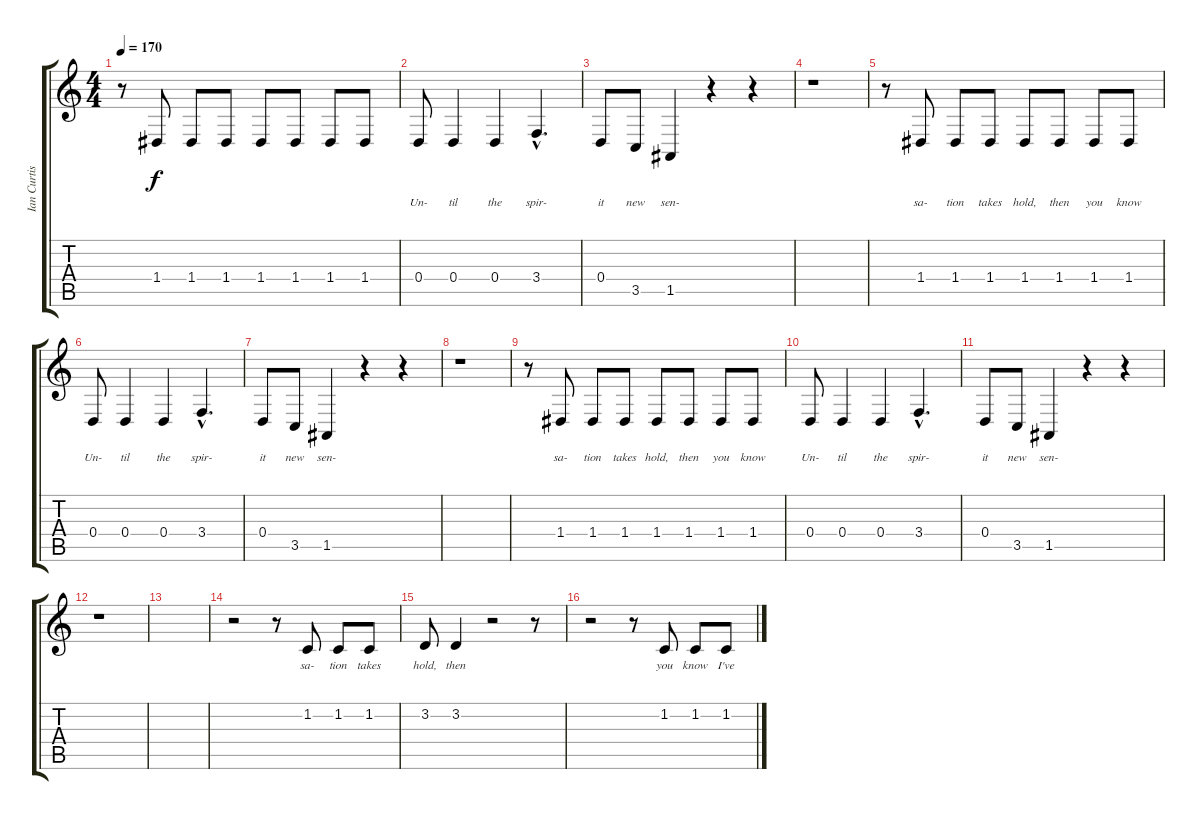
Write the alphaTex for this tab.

\track ("Ian Curtis (Vocals)" "Ian Curtis") {instrument tenorsax}
\staff {score tabs}
\tuning (E4 B3 G3 D3 A2 E2) {hide}
\ts (4 4)
\tempo 170
\clef g2
\ks c
r.8{dy f} 1.4.8 1.4.8 1.4.8 1.4.8 1.4.8 1.4.8 1.4.8 |
0.4.8{lyrics (0 "") lyrics (1 "Un-") lyrics (2 "") lyrics (3 "") lyrics (4 "")} 0.4.4{lyrics (0 "") lyrics (1 "til") lyrics (2 "") lyrics (3 "") lyrics (4 "")} 0.4.4{lyrics (0 "") lyrics (1 "the") lyrics (2 "") lyrics (3 "") lyrics (4 "")} 3.4{hac}.4{d lyrics (0 "") lyrics (1 "spir-") lyrics (2 "") lyrics (3 "") lyrics (4 "")} |
0.4.8{lyrics (0 "") lyrics (1 "it") lyrics (2 "") lyrics (3 "") lyrics (4 "")} 3.5.8{lyrics (0 "") lyrics (1 "new") lyrics (2 "") lyrics (3 "") lyrics (4 "")} 1.5.4{lyrics (0 "") lyrics (1 "sen-") lyrics (2 "") lyrics (3 "") lyrics (4 "")} r.4 r.4 |
r.1 |
r.8 1.4.8{lyrics (0 "") lyrics (1 "sa-") lyrics (2 "") lyrics (3 "") lyrics (4 "")} 1.4.8{lyrics (0 "") lyrics (1 "tion") lyrics (2 "") lyrics (3 "") lyrics (4 "")} 1.4.8{lyrics (0 "") lyrics (1 "takes") lyrics (2 "") lyrics (3 "") lyrics (4 "")} 1.4.8{lyrics (0 "") lyrics (1 "hold,") lyrics (2 "") lyrics (3 "") lyrics (4 "")} 1.4.8{lyrics (0 "") lyrics (1 "then") lyrics (2 "") lyrics (3 "") lyrics (4 "")} 1.4.8{lyrics (0 "") lyrics (1 "you") lyrics (2 "") lyrics (3 "") lyrics (4 "")} 1.4.8{lyrics (0 "") lyrics (1 "know") lyrics (2 "") lyrics (3 "") lyrics (4 "")} |
0.4.8{lyrics (0 "") lyrics (1 "Un-") lyrics (2 "") lyrics (3 "") lyrics (4 "")} 0.4.4{lyrics (0 "") lyrics (1 "til") lyrics (2 "") lyrics (3 "") lyrics (4 "")} 0.4.4{lyrics (0 "") lyrics (1 "the") lyrics (2 "") lyrics (3 "") lyrics (4 "")} 3.4{hac}.4{d lyrics (0 "") lyrics (1 "spir-") lyrics (2 "") lyrics (3 "") lyrics (4 "")} |
0.4.8{lyrics (0 "") lyrics (1 "it") lyrics (2 "") lyrics (3 "") lyrics (4 "")} 3.5.8{lyrics (0 "") lyrics (1 "new") lyrics (2 "") lyrics (3 "") lyrics (4 "")} 1.5.4{lyrics (0 "") lyrics (1 "sen-") lyrics (2 "") lyrics (3 "") lyrics (4 "")} r.4 r.4 |
r.1 |
r.8 1.4.8{lyrics (0 "") lyrics (1 "sa-") lyrics (2 "") lyrics (3 "") lyrics (4 "")} 1.4.8{lyrics (0 "") lyrics (1 "tion") lyrics (2 "") lyrics (3 "") lyrics (4 "")} 1.4.8{lyrics (0 "") lyrics (1 "takes") lyrics (2 "") lyrics (3 "") lyrics (4 "")} 1.4.8{lyrics (0 "") lyrics (1 "hold,") lyrics (2 "") lyrics (3 "") lyrics (4 "")} 1.4.8{lyrics (0 "") lyrics (1 "then") lyrics (2 "") lyrics (3 "") lyrics (4 "")} 1.4.8{lyrics (0 "") lyrics (1 "you") lyrics (2 "") lyrics (3 "") lyrics (4 "")} 1.4.8{lyrics (0 "") lyrics (1 "know") lyrics (2 "") lyrics (3 "") lyrics (4 "")} |
0.4.8{lyrics (0 "") lyrics (1 "Un-") lyrics (2 "") lyrics (3 "") lyrics (4 "")} 0.4.4{lyrics (0 "") lyrics (1 "til") lyrics (2 "") lyrics (3 "") lyrics (4 "")} 0.4.4{lyrics (0 "") lyrics (1 "the") lyrics (2 "") lyrics (3 "") lyrics (4 "")} 3.4{hac}.4{d lyrics (0 "") lyrics (1 "spir-") lyrics (2 "") lyrics (3 "") lyrics (4 "")} |
0.4.8{lyrics (0 "") lyrics (1 "it") lyrics (2 "") lyrics (3 "") lyrics (4 "")} 3.5.8{lyrics (0 "") lyrics (1 "new") lyrics (2 "") lyrics (3 "") lyrics (4 "")} 1.5.4{lyrics (0 "") lyrics (1 "sen-") lyrics (2 "") lyrics (3 "") lyrics (4 "")} r.4 r.4 |
r.1 |
|
r.2 r.8 1.2.8{lyrics (0 "") lyrics (1 "sa-") lyrics (2 "") lyrics (3 "") lyrics (4 "")} 1.2.8{lyrics (0 "") lyrics (1 "tion") lyrics (2 "") lyrics (3 "") lyrics (4 "")} 1.2.8{lyrics (0 "") lyrics (1 "takes") lyrics (2 "") lyrics (3 "") lyrics (4 "")} |
3.2.8{lyrics (0 "") lyrics (1 "hold,") lyrics (2 "") lyrics (3 "") lyrics (4 "")} 3.2.4{lyrics (0 "") lyrics (1 "then") lyrics (2 "") lyrics (3 "") lyrics (4 "")} r.2 r.8 |
r.2 r.8 1.2.8{lyrics (0 "") lyrics (1 "you") lyrics (2 "") lyrics (3 "") lyrics (4 "")} 1.2.8{lyrics (0 "") lyrics (1 "know") lyrics (2 "") lyrics (3 "") lyrics (4 "")} 1.2.8{lyrics (0 "") lyrics (1 "I've") lyrics (2 "") lyrics (3 "") lyrics (4 "")}
